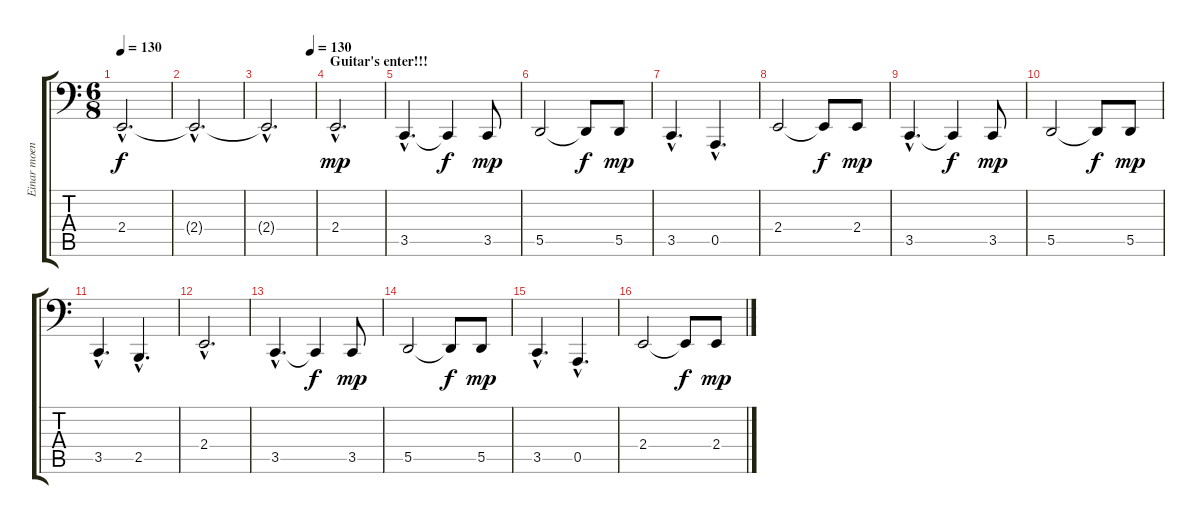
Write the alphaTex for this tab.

\track ("Einar moen (low)" "Einar moen") {instrument stringensemble1}
\staff {score tabs}
\tuning (E3 B2 G2 D2 A1 E1) {hide}
\ts (6 8)
\tempo 130
\clef f4
\ks c
2.4{hac}.2{d dy f} |
2.4{hac t}.2{d} |
\tempo (130 0.9166666666666666)
2.4{hac t}.2{d} |
\section ("" "Guitar's enter!!!")
2.4{hac}.2{d dy mp} |
3.5{hac}.4{d} 3.5{t}.4{dy f} 3.5.8{dy mp} |
5.5.2 5.5{t}.8{dy f} 5.5.8{dy mp} |
3.5{hac}.4{d} 0.5{hac}.4{d} |
2.4.2 2.4{t}.8{dy f} 2.4.8{dy mp} |
3.5{hac}.4{d} 3.5{t}.4{dy f} 3.5.8{dy mp} |
5.5.2 5.5{t}.8{dy f} 5.5.8{dy mp} |
3.5{hac}.4{d} 2.5{hac}.4{d} |
2.4{hac}.2{d} |
3.5{hac}.4{d} 3.5{t}.4{dy f} 3.5.8{dy mp} |
5.5.2 5.5{t}.8{dy f} 5.5.8{dy mp} |
3.5{hac}.4{d} 0.5{hac}.4{d} |
2.4.2 2.4{t}.8{dy f} 2.4.8{dy mp}
